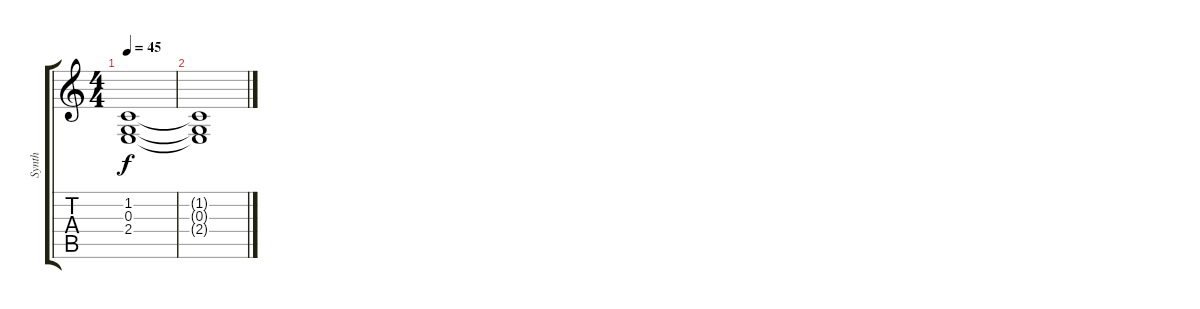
\track ("Synth" "Synth") {instrument pad8sweep}
\staff {score tabs}
\tuning (E4 B3 G3 D3 A2 E2) {hide}
\ts (4 4)
\tempo 45
\clef g2
\ks c
(1.2 0.3 2.4).1{dy f volume 11} |
(1.2{t} 0.3{t} 2.4{t}).1{volume 2}
